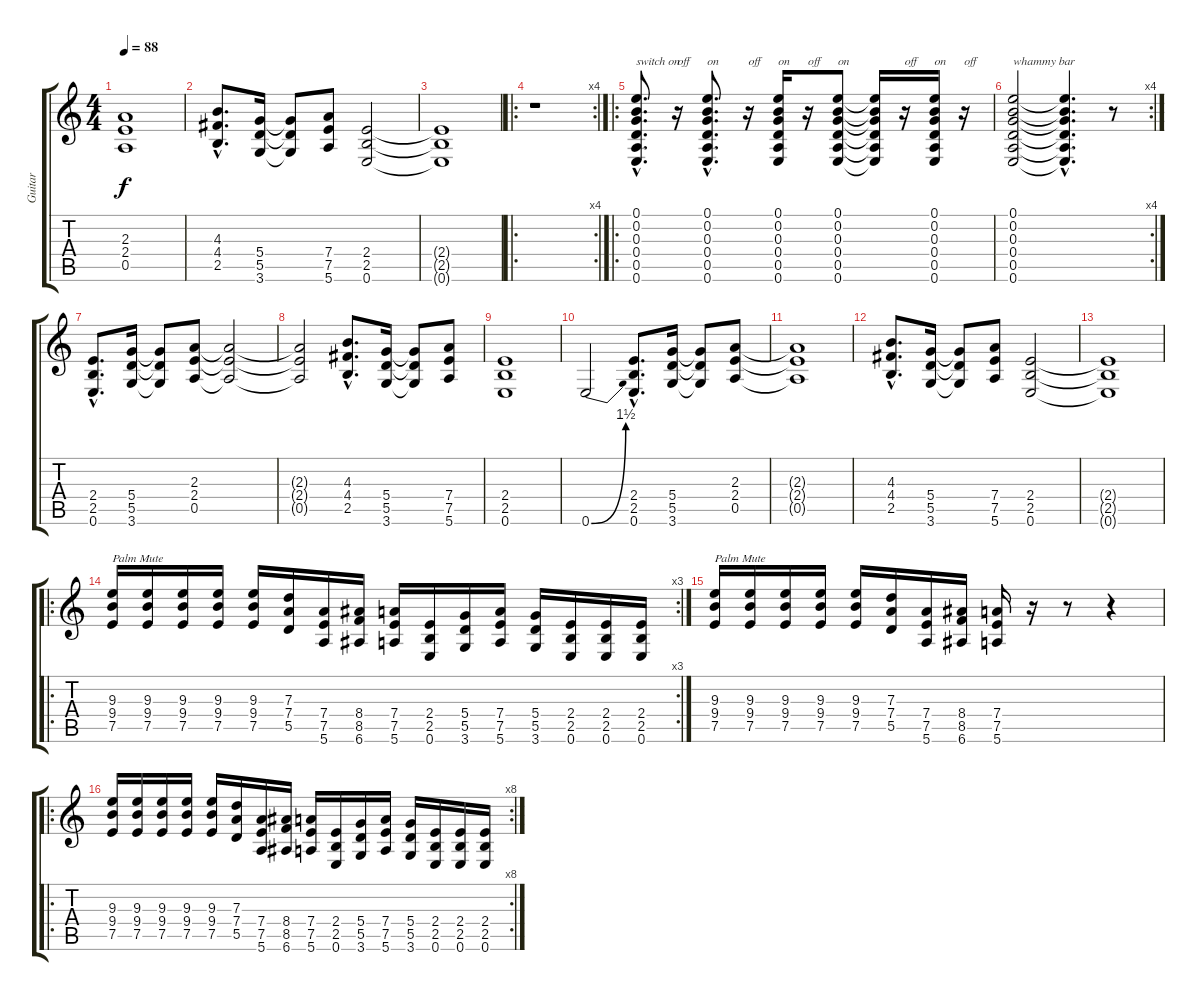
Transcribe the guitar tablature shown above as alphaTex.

\track ("Guitar" "Guitar") {instrument distortionguitar}
\staff {score tabs}
\tuning (E4 B3 G3 D3 A2 E2) {hide}
\ts (4 4)
\tempo 88
\clef g2
\ks c
(2.3{t} 2.4{t} 0.5{t}).1{dy f} |
(4.3{hac} 4.4{hac} 2.5{hac}).8{d} (5.4 5.5 3.6).16 (5.4{t} 5.5{t} 3.6{t}).8 (7.4 7.5 5.6).8 (2.4 2.5 0.6).2 |
(2.4{t} 2.5{t} 0.6{t}).1 |
\ro
\rc 4
r.1 |
\ro
(0.1{hac} 0.2{hac} 0.3{hac} 0.4{hac} 0.5{hac} 0.6{hac}).8{d txt "switch on"} r.16{txt "off"} (0.1{hac} 0.2{hac} 0.3{hac} 0.4{hac} 0.5{hac} 0.6{hac}).8{d txt "on"} r.16{txt "off"} (0.1 0.2 0.3 0.4 0.5 0.6).16{txt "on"} r.16{txt "off"} (0.1 0.2 0.3 0.4 0.5 0.6).8{txt "on"} (0.1{t} 0.2{t} 0.3{t} 0.4{t} 0.5{t} 0.6{t}).16 r.16{txt "off"} (0.1 0.2 0.3 0.4 0.5 0.6).16{txt "on"} r.16{txt "off"} |
\rc 4
(0.1 0.2 0.3 0.4 0.5 0.6).2{txt "whammy bar"} (0.1{hac t} 0.2{hac t} 0.3{hac t} 0.4{hac t} 0.5{hac t} 0.6{hac t}).4{d} r.8 |
(2.4{hac} 2.5{hac} 0.6{hac}).8{d} (5.4 5.5 3.6).16 (5.4{t} 5.5{t} 3.6{t}).8 (2.3 2.4 0.5).8 (2.3{t} 2.4{t} 0.5{t}).2 |
(2.3{t} 2.4{t} 0.5{t}).2 (4.3{hac} 4.4{hac} 2.5{hac}).8{d} (5.4 5.5 3.6).16 (5.4{t} 5.5{t} 3.6{t}).8 (7.4 7.5 5.6).8 |
(2.4 2.5 0.6).1 |
0.6{be (bend 0 0 60 6)}.2 (2.4{hac} 2.5{hac} 0.6{hac}).8{d} (5.4 5.5 3.6).16 (5.4{t} 5.5{t} 3.6{t}).8 (2.3 2.4 0.5).8 |
(2.3{t} 2.4{t} 0.5{t}).1 |
(4.3{hac} 4.4{hac} 2.5{hac}).8{d} (5.4 5.5 3.6).16 (5.4{t} 5.5{t} 3.6{t}).8 (7.4 7.5 5.6).8 (2.4 2.5 0.6).2 |
(2.4{t} 2.5{t} 0.6{t}).1 |
\ro
\rc 3
(9.3 9.4 7.5).16{txt "Palm Mute"} (9.3 9.4 7.5).16 (9.3 9.4 7.5).16 (9.3 9.4 7.5).16 (9.3 9.4 7.5).16 (7.3 7.4 5.5).16 (7.4 7.5 5.6).16 (8.4 8.5 6.6).16 (7.4 7.5 5.6).16 (2.4 2.5 0.6).16 (5.4 5.5 3.6).16 (7.4 7.5 5.6).16 (5.4 5.5 3.6).16 (2.4 2.5 0.6).16 (2.4 2.5 0.6).16 (2.4 2.5 0.6).16 |
(9.3 9.4 7.5).16{txt "Palm Mute"} (9.3 9.4 7.5).16 (9.3 9.4 7.5).16 (9.3 9.4 7.5).16 (9.3 9.4 7.5).16 (7.3 7.4 5.5).16 (7.4 7.5 5.6).16 (8.4 8.5 6.6).16 (7.4 7.5 5.6).16 r.16 r.8 r.4 |
\ro
\rc 8
(9.3 9.4 7.5).16 (9.3 9.4 7.5).16 (9.3 9.4 7.5).16 (9.3 9.4 7.5).16 (9.3 9.4 7.5).16 (7.3 7.4 5.5).16 (7.4 7.5 5.6).16 (8.4 8.5 6.6).16 (7.4 7.5 5.6).16 (2.4 2.5 0.6).16 (5.4 5.5 3.6).16 (7.4 7.5 5.6).16 (5.4 5.5 3.6).16 (2.4 2.5 0.6).16 (2.4 2.5 0.6).16 (2.4 2.5 0.6).16
